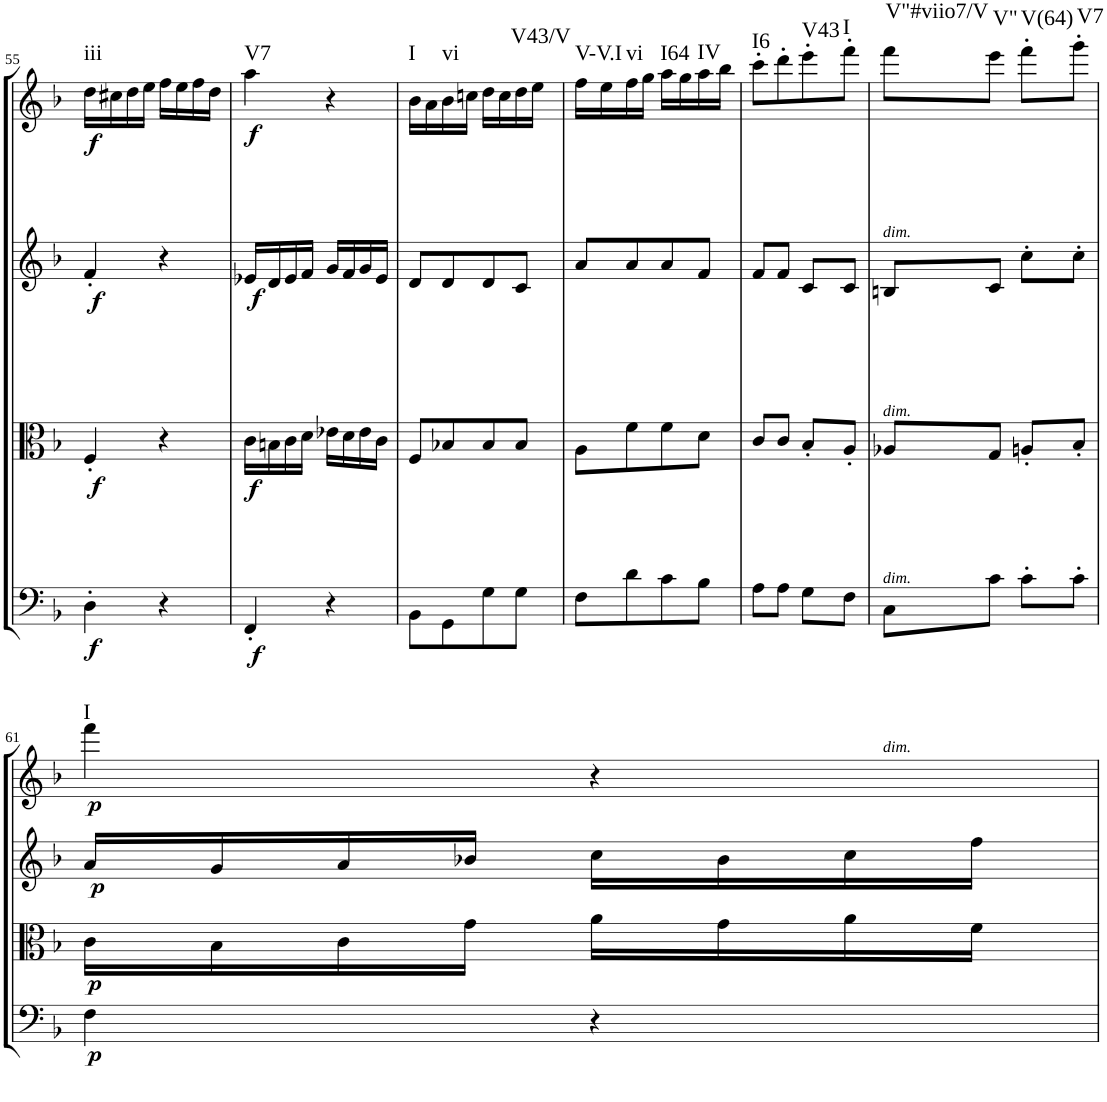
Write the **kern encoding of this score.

**kern	**dynam	**kern	**dynam	**kern	**dynam	**kern	**dynam	**harte
*part4	*part4	*part3	*part3	*part2	*part2	*part1	*part1	*part1
*staff4	*staff4	*staff3	*staff3	*staff2	*staff2	*staff1	*staff1	*
*I"Cello	*	*I"Viola	*	*I"2nd Violin	*	*I"1st Violin	*	*
*	*	*I'Vla	*	*I'Vln	*	*I'Vln	*	*
!!LO:PB:g=z
*clefF4	*	*clefC3	*	*clefG2	*	*clefG2	*	*
*k[b-]	*	*k[b-]	*	*k[b-]	*	*k[b-]	*	*
*F:	*	*F:	*	*F:	*	*F:	*	*
*M2/4	*	*M2/4	*	*M2/4	*	*M2/4	*	*
=55	=55	=55	=55	=55	=55	=55	=55	=55
!	!LO:DY:b	!	!LO:DY:b	!	!LO:DY:b	!	!LO:DY:b	!LO:H:kt=iii
4D'\	f	4F'/	f	4f'/	f	16dd\LL	f	N
.	.	.	.	.	.	16cc#X\	.	.
.	.	.	.	.	.	16dd\	.	.
.	.	.	.	.	.	16ee\JJ	.	.
4r	.	4r	.	4r	.	16ff\LL	.	.
.	.	.	.	.	.	16ee\	.	.
.	.	.	.	.	.	16ff\	.	.
.	.	.	.	.	.	16dd\JJ	.	.
=56	=56	=56	=56	=56	=56	=56	=56	=56
!	!LO:DY:b	!	!LO:DY:b	!	!LO:DY:b	!	!LO:DY:b	!LO:H:kt=V7
4FF'/	f	16c\LL	f	16e-X/LL	f	4aa\	f	N
.	.	16Bn\	.	16d/	.	.	.	.
.	.	16c\	.	16e-/	.	.	.	.
.	.	16d\JJ	.	16f/JJ	.	.	.	.
4r	.	16e-X\LL	.	16g/LL	.	4r	.	.
.	.	16d\	.	16f/	.	.	.	.
.	.	16e-\	.	16g/	.	.	.	.
.	.	16c\JJ	.	16e-/JJ	.	.	.	.
=57	=57	=57	=57	=57	=57	=57	=57	=57
!	!	!	!	!	!	!	!	!LO:H:kt=I
8BB-\L	.	8F/L	.	8d/L	.	16b-\LL	.	N
.	.	.	.	.	.	16a\	.	.
!	!	!	!	!	!	!	!	!LO:H:kt=vi
8GG\	.	8B-X/	.	8d/	.	16b-\	.	N
.	.	.	.	.	.	16ccn\JJ	.	.
8G\	.	8B-/	.	8d/	.	16dd\LL	.	.
.	.	.	.	.	.	16cc\	.	.
8G\J	.	8B-/J	.	8c/J	.	16dd\	.	.
!	!	!	!	!	!	!	!	!LO:H:kt=V43/V
.	.	.	.	.	.	16ee\JJ	.	N
=58	=58	=58	=58	=58	=58	=58	=58	=58
!	!	!	!	!	!	!	!	!LO:H:kt=V-V.I
8F\L	.	8A\L	.	8a/L	.	16ff\LL	.	N
.	.	.	.	.	.	16ee\	.	.
!	!	!	!	!	!	!	!	!LO:H:kt=vi
8d\	.	8f\	.	8a/	.	16ff\	.	N
.	.	.	.	.	.	16gg\JJ	.	.
!	!	!	!	!	!	!	!	!LO:H:kt=I64
8c\	.	8f\	.	8a/	.	16aa\LL	.	N
.	.	.	.	.	.	16gg\	.	.
!	!	!	!	!	!	!	!	!LO:H:kt=IV
8B-\J	.	8d\J	.	8f/J	.	16aa\	.	N
.	.	.	.	.	.	16bb-\JJ	.	.
=59	=59	=59	=59	=59	=59	=59	=59	=59
!	!	!	!	!	!	!	!	!LO:H:kt=I6
8A\L	.	8c/L	.	8f/L	.	8ccc'\L	.	N
8A\J	.	8c/J	.	8f/J	.	8ddd'\	.	.
!	!	!	!	!	!	!	!	!LO:H:kt=V43
8G\L	.	8B-'/L	.	8c/L	.	8eee'\	.	N
!	!	!	!	!	!	!	!	!LO:H:kt=I
8F\J	.	8A'/J	.	8c/J	.	8fff'\J	.	N
=60	=60	=60	=60	=60	=60	=60	=60	=60
!	!	!	!	!	!	!LO:TX:b:i:t=dim.	!	!
!	!	!	!	!LO:TX:b:i:t=dim.	!	!	!	!
!	!	!LO:TX:b:i:t=dim.	!	!	!	!	!	!
!LO:TX:b:i:t=dim.	!	!	!	!	!	!	!	!LO:H:kt=V"#viio7/V
8C\L	.	8A-X/L	.	8Bn/L	.	8fff\L	.	N
!	!	!	!	!	!	!	!	!LO:H:kt=V"
8c\J	.	8G/J	.	8c/J	.	8eee\J	.	N
!	!	!	!	!	!	!	!	!LO:H:kt=V(64)
8c'\L	.	8An'/L	.	8cc'\L	.	8fff'\L	.	N
!	!	!	!	!	!	!	!	!LO:H:kt=V7
8c'\J	.	8B-'/J	.	8cc'\J	.	8ggg'\J	.	N
!!LO:LB:g=z
=61	=61	=61	=61	=61	=61	=61	=61	=61
!	!LO:DY:b	!	!LO:DY:b	!	!LO:DY:b	!	!LO:DY:b	!LO:H:kt=I
4F\	p	16c\LL	p	16a/LL	p	4fff\	p	N
.	.	16B-\	.	16g/	.	.	.	.
.	.	16c\	.	16a/	.	.	.	.
.	.	16g\JJ	.	16b-X/JJ	.	.	.	.
4r	.	16a\LL	.	16cc\LL	.	4r	.	.
.	.	16g\	.	16b-\	.	.	.	.
.	.	16a\	.	16cc\	.	.	.	.
.	.	16f\JJ	.	16ff\JJ	.	.	.	.
=	=	=	=	=	=	=	=	=
*-	*-	*-	*-	*-	*-	*-	*-	*-
